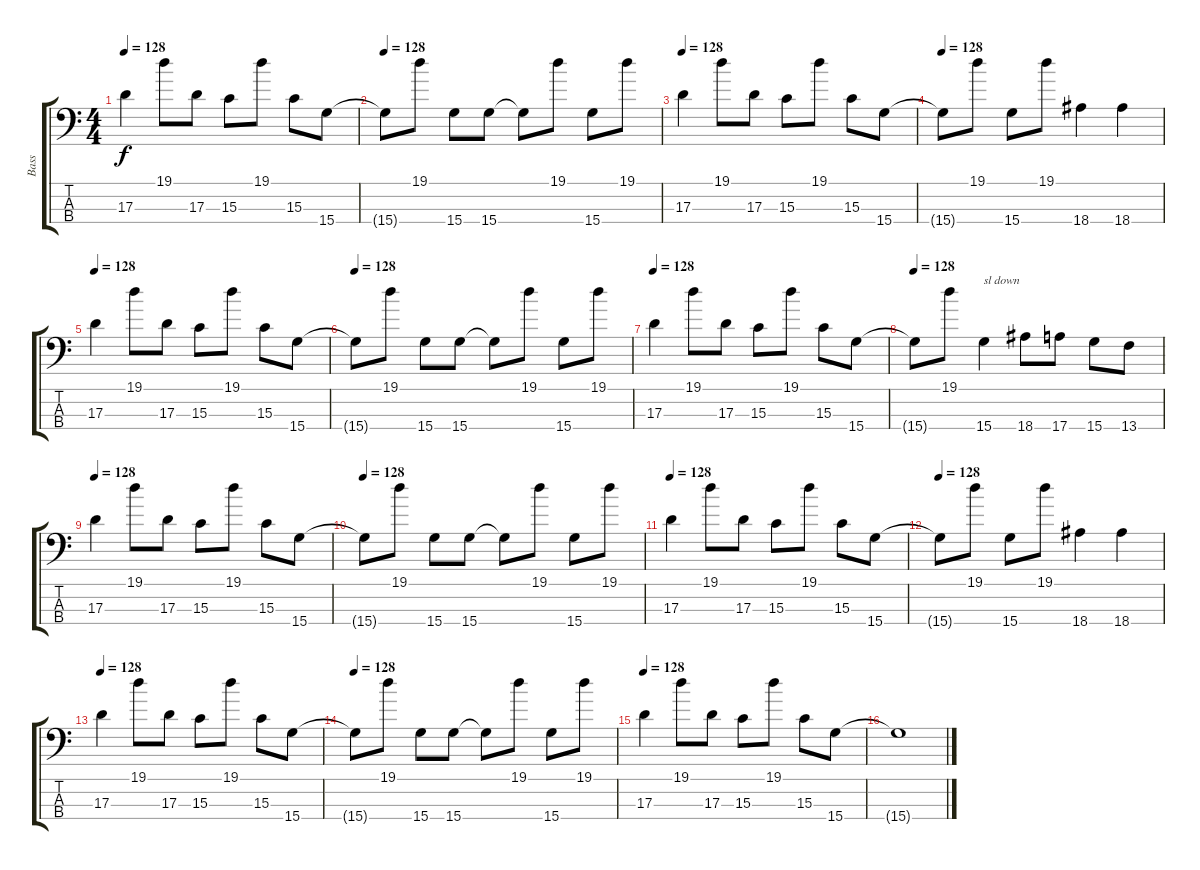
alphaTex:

\track ("Bass" "Bass") {instrument electricbasspick}
\staff {score tabs}
\tuning (G2 D2 A1 E1) {hide}
\ts (4 4)
\tempo 128
\clef f4
\ks c
17.3.4{dy f} 19.1.8 17.3.8 15.3.8 19.1.8 15.3.8 15.4.8 |
\tempo 128
15.4{t}.8 19.1.8 15.4.8 15.4.8 15.4{t}.8 19.1.8 15.4.8 19.1.8 |
\tempo 128
17.3.4 19.1.8 17.3.8 15.3.8 19.1.8 15.3.8 15.4.8 |
\tempo 128
15.4{t}.8 19.1.8 15.4.8 19.1.8 18.4.4 18.4.4 |
\tempo 128
17.3.4 19.1.8 17.3.8 15.3.8 19.1.8 15.3.8 15.4.8 |
\tempo 128
15.4{t}.8 19.1.8 15.4.8 15.4.8 15.4{t}.8 19.1.8 15.4.8 19.1.8 |
\tempo 128
17.3.4 19.1.8 17.3.8 15.3.8 19.1.8 15.3.8 15.4.8 |
\tempo 128
15.4{t}.8 19.1.8 15.4.4{txt "sl down"} 18.4.8 17.4.8 15.4.8 13.4.8 |
\tempo 128
17.3.4 19.1.8 17.3.8 15.3.8 19.1.8 15.3.8 15.4.8 |
\tempo 128
15.4{t}.8 19.1.8 15.4.8 15.4.8 15.4{t}.8 19.1.8 15.4.8 19.1.8 |
\tempo 128
17.3.4 19.1.8 17.3.8 15.3.8 19.1.8 15.3.8 15.4.8 |
\tempo 128
15.4{t}.8 19.1.8 15.4.8 19.1.8 18.4.4 18.4.4 |
\tempo 128
17.3.4 19.1.8 17.3.8 15.3.8 19.1.8 15.3.8 15.4.8 |
\tempo 128
15.4{t}.8 19.1.8 15.4.8 15.4.8 15.4{t}.8 19.1.8 15.4.8 19.1.8 |
\tempo 128
17.3.4 19.1.8 17.3.8 15.3.8 19.1.8 15.3.8 15.4.8 |
15.4{t}.1
